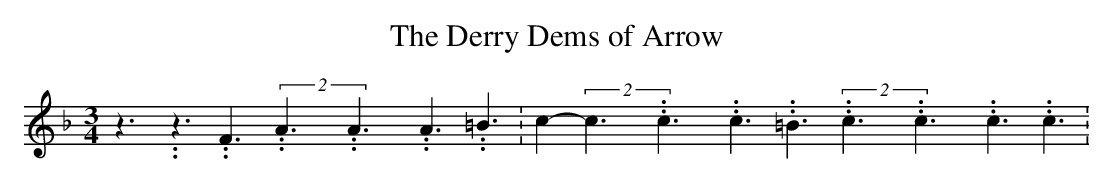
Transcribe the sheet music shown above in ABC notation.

X:1
T:The Derry Dems of Arrow
M:3/4
L:1/8
K:F
 z3.99999962500005/5.99999925000009 z3.99999962500005/5.99999925000009 F3.99999962500005/5.99999925000009(2A3.99999962500005/5.99999925000009A3.99999962500005/5.99999925000009A3.99999962500005/5.99999925000009 =B3.99999962500005/5.99999925000009|\
 c2-(2c3.99999962500005/5.99999925000009c3.99999962500005/5.99999925000009c3.99999962500005/5.99999925000009 =B3.99999962500005/5.99999925000009(2c3.99999962500005/5.99999925000009c3.99999962500005/5.99999925000009c3.99999962500005/5.99999925000009 c3.99999962500005/5.99999925000009|\
